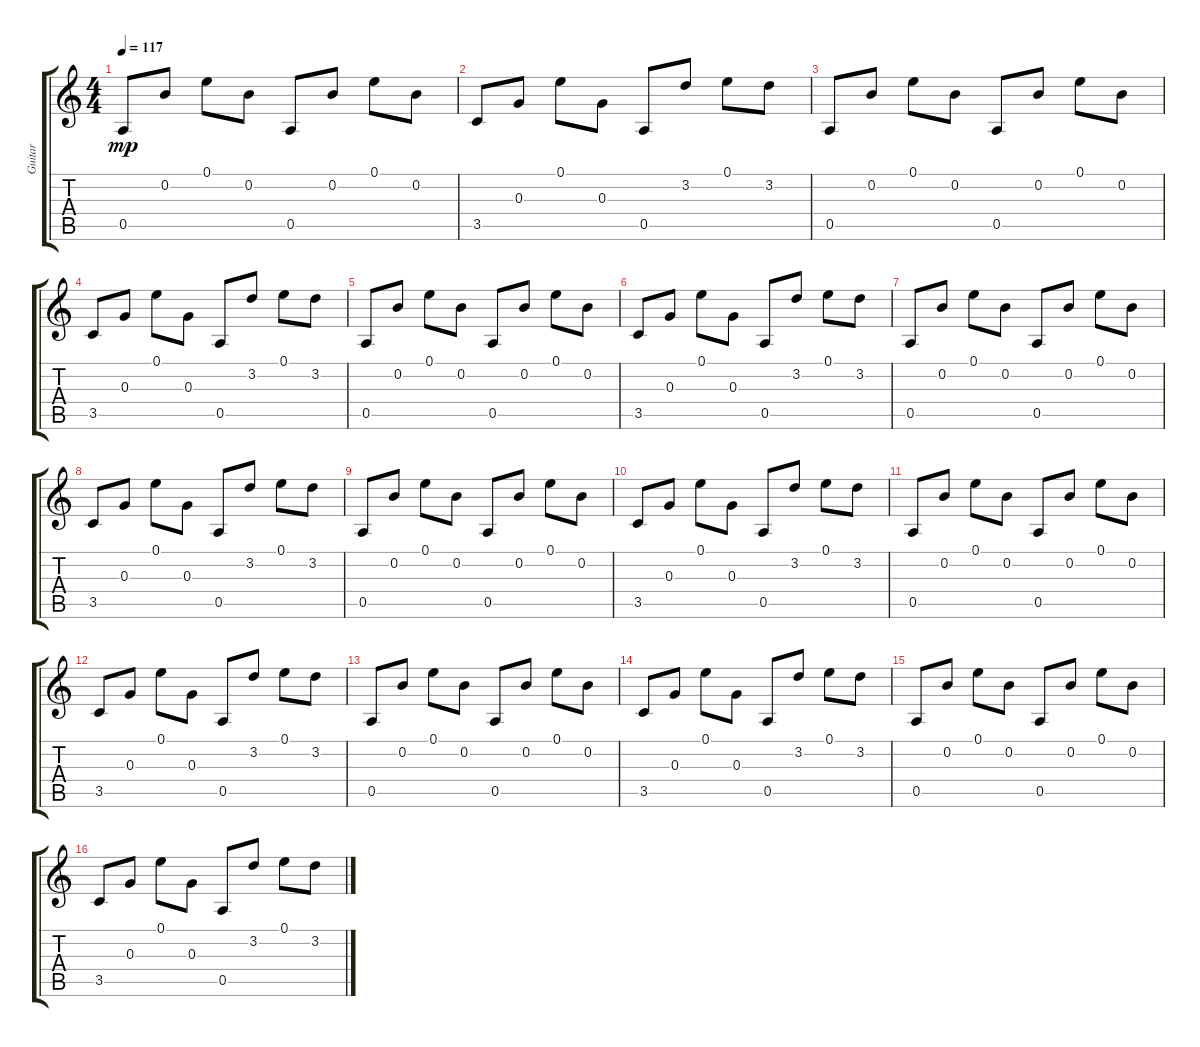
\track ("Guitar" "Guitar") {instrument acousticguitarnylon}
\staff {score tabs}
\tuning (E4 B3 G3 D3 A2 E2) {hide}
\ts (4 4)
\tempo 117
\clef g2
\ks c
0.5.8{dy mp} 0.2.8 0.1.8 0.2.8 0.5.8 0.2.8 0.1.8 0.2.8 |
3.5.8 0.3.8 0.1.8 0.3.8 0.5.8 3.2.8 0.1.8 3.2.8 |
0.5.8 0.2.8 0.1.8 0.2.8 0.5.8 0.2.8 0.1.8 0.2.8 |
3.5.8 0.3.8 0.1.8 0.3.8 0.5.8 3.2.8 0.1.8 3.2.8 |
0.5.8 0.2.8 0.1.8 0.2.8 0.5.8 0.2.8 0.1.8 0.2.8 |
3.5.8 0.3.8 0.1.8 0.3.8 0.5.8 3.2.8 0.1.8 3.2.8 |
0.5.8 0.2.8 0.1.8 0.2.8 0.5.8 0.2.8 0.1.8 0.2.8 |
3.5.8 0.3.8 0.1.8 0.3.8 0.5.8 3.2.8 0.1.8 3.2.8 |
0.5.8 0.2.8 0.1.8 0.2.8 0.5.8 0.2.8 0.1.8 0.2.8 |
3.5.8 0.3.8 0.1.8 0.3.8 0.5.8 3.2.8 0.1.8 3.2.8 |
0.5.8 0.2.8 0.1.8 0.2.8 0.5.8 0.2.8 0.1.8 0.2.8 |
3.5.8 0.3.8 0.1.8 0.3.8 0.5.8 3.2.8 0.1.8 3.2.8 |
0.5.8 0.2.8 0.1.8 0.2.8 0.5.8 0.2.8 0.1.8 0.2.8 |
3.5.8 0.3.8 0.1.8 0.3.8 0.5.8 3.2.8 0.1.8 3.2.8 |
0.5.8 0.2.8 0.1.8 0.2.8 0.5.8 0.2.8 0.1.8 0.2.8 |
3.5.8 0.3.8 0.1.8 0.3.8 0.5.8 3.2.8 0.1.8 3.2.8
